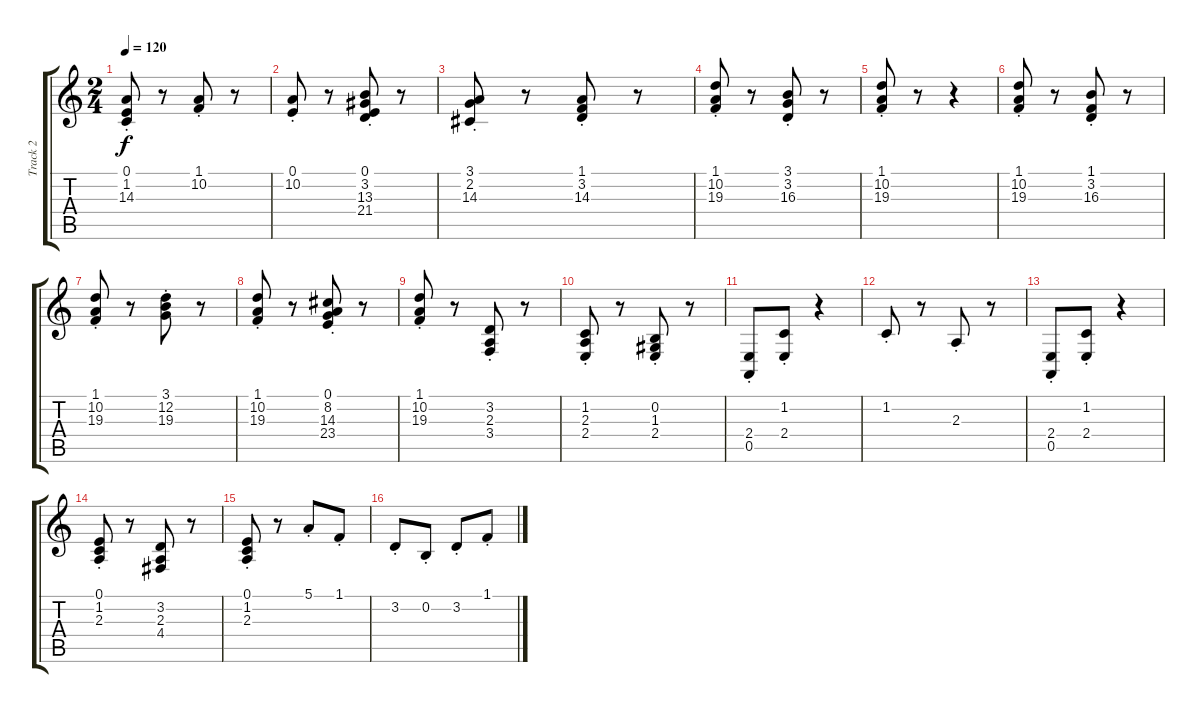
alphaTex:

\track ("Track 2" "Track 2") {instrument synthstrings2}
\staff {score tabs}
\tuning (E4 B3 G3 D3 A2 E2) {hide}
\ts (2 4)
\tempo 120
\clef g2
\ks c
(0.1 1.2 14.3{st}).8{dy f} r.8 (1.1 10.2{st}).8 r.8 |
(0.1 10.2{st}).8 r.8 (0.1 3.2 13.3 21.4{st}).8 r.8 |
(3.1 2.2 14.3{st}).8 r.8 (1.1 3.2 14.3{st}).8 r.8 |
(1.1 10.2 19.3{st}).8 r.8 (3.1 3.2 16.3{st}).8 r.8 |
(1.1 10.2 19.3{st}).8 r.8 r.4 |
(1.1 10.2 19.3{st}).8 r.8 (1.1 3.2 16.3{st}).8 r.8 |
(1.1 10.2 19.3{st}).8 r.8 (3.1 12.2 19.3{st}).8 r.8 |
(1.1 10.2 19.3{st}).8 r.8 (0.1 8.2 14.3 23.4{st}).8 r.8 |
(1.1 10.2 19.3{st}).8 r.8 (3.2 2.3 3.4{st}).8 r.8 |
(1.2 2.3 2.4{st}).8 r.8 (0.2 1.3 2.4{st}).8 r.8 |
(2.4{st} 0.5).8 (1.2{st} 2.4{st}).8 r.4 |
1.2{st}.8 r.8 2.3{st}.8 r.8 |
(2.4{st} 0.5).8 (1.2{st} 2.4).8 r.4 |
(0.1 1.2 2.3{st}).8 r.8 (3.2 2.3 4.4).8 r.8 |
(0.1 1.2 2.3{st}).8 r.8 5.1{st}.8 1.1{st}.8 |
3.2{st}.8 0.2{st}.8 3.2{st}.8 1.1{st}.8
